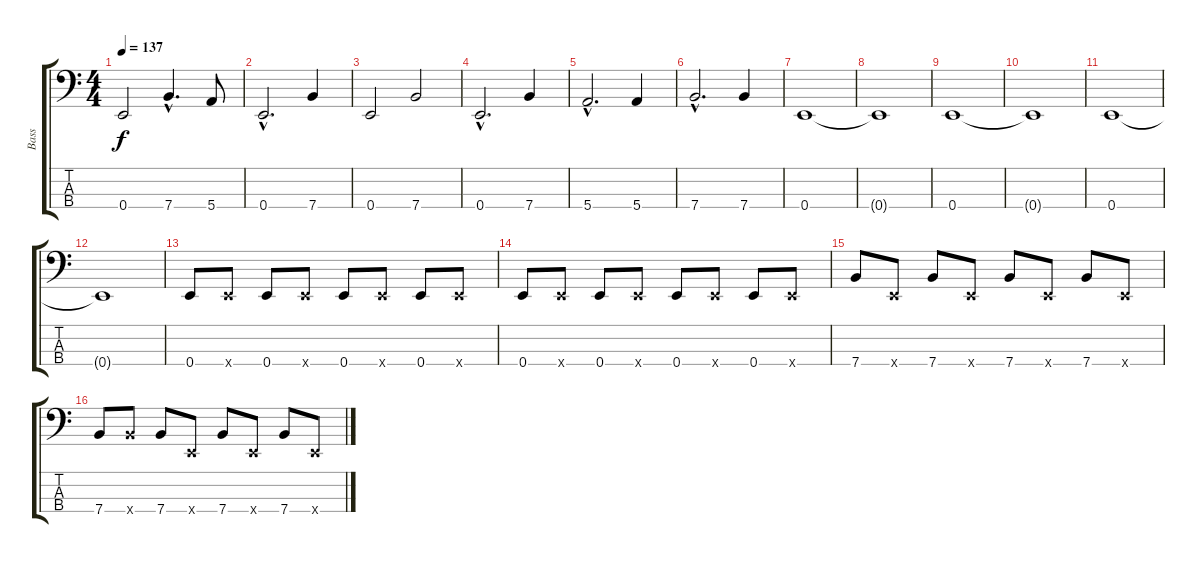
\track ("Bass" "Bass") {instrument fretlessbass}
\staff {score tabs}
\tuning (G2 D2 A1 E1) {hide}
\ts (4 4)
\tempo 137
\clef f4
\ks c
0.4.2{dy f instrument fretlessbass} 7.4{hac}.4{d} 5.4.8 |
0.4{hac}.2{d} 7.4.4 |
0.4.2 7.4.2 |
0.4{hac}.2{d} 7.4.4 |
5.4{hac}.2{d} 5.4.4 |
7.4{hac}.2{d} 7.4.4 |
0.4.1 |
0.4{t}.1 |
0.4.1 |
0.4{t}.1 |
0.4.1 |
0.4{t}.1 |
0.4.8 0.4{x}.8 0.4.8 0.4{x}.8 0.4.8 0.4{x}.8 0.4.8 0.4{x}.8 |
0.4.8 0.4{x}.8 0.4.8 0.4{x}.8 0.4.8 0.4{x}.8 0.4.8 0.4{x}.8 |
7.4.8 0.4{x}.8 7.4.8 0.4{x}.8 7.4.8 0.4{x}.8 7.4.8 0.4{x}.8 |
7.4.8 7.4{x}.8 7.4.8 0.4{x}.8 7.4.8 0.4{x}.8 7.4.8 0.4{x}.8
